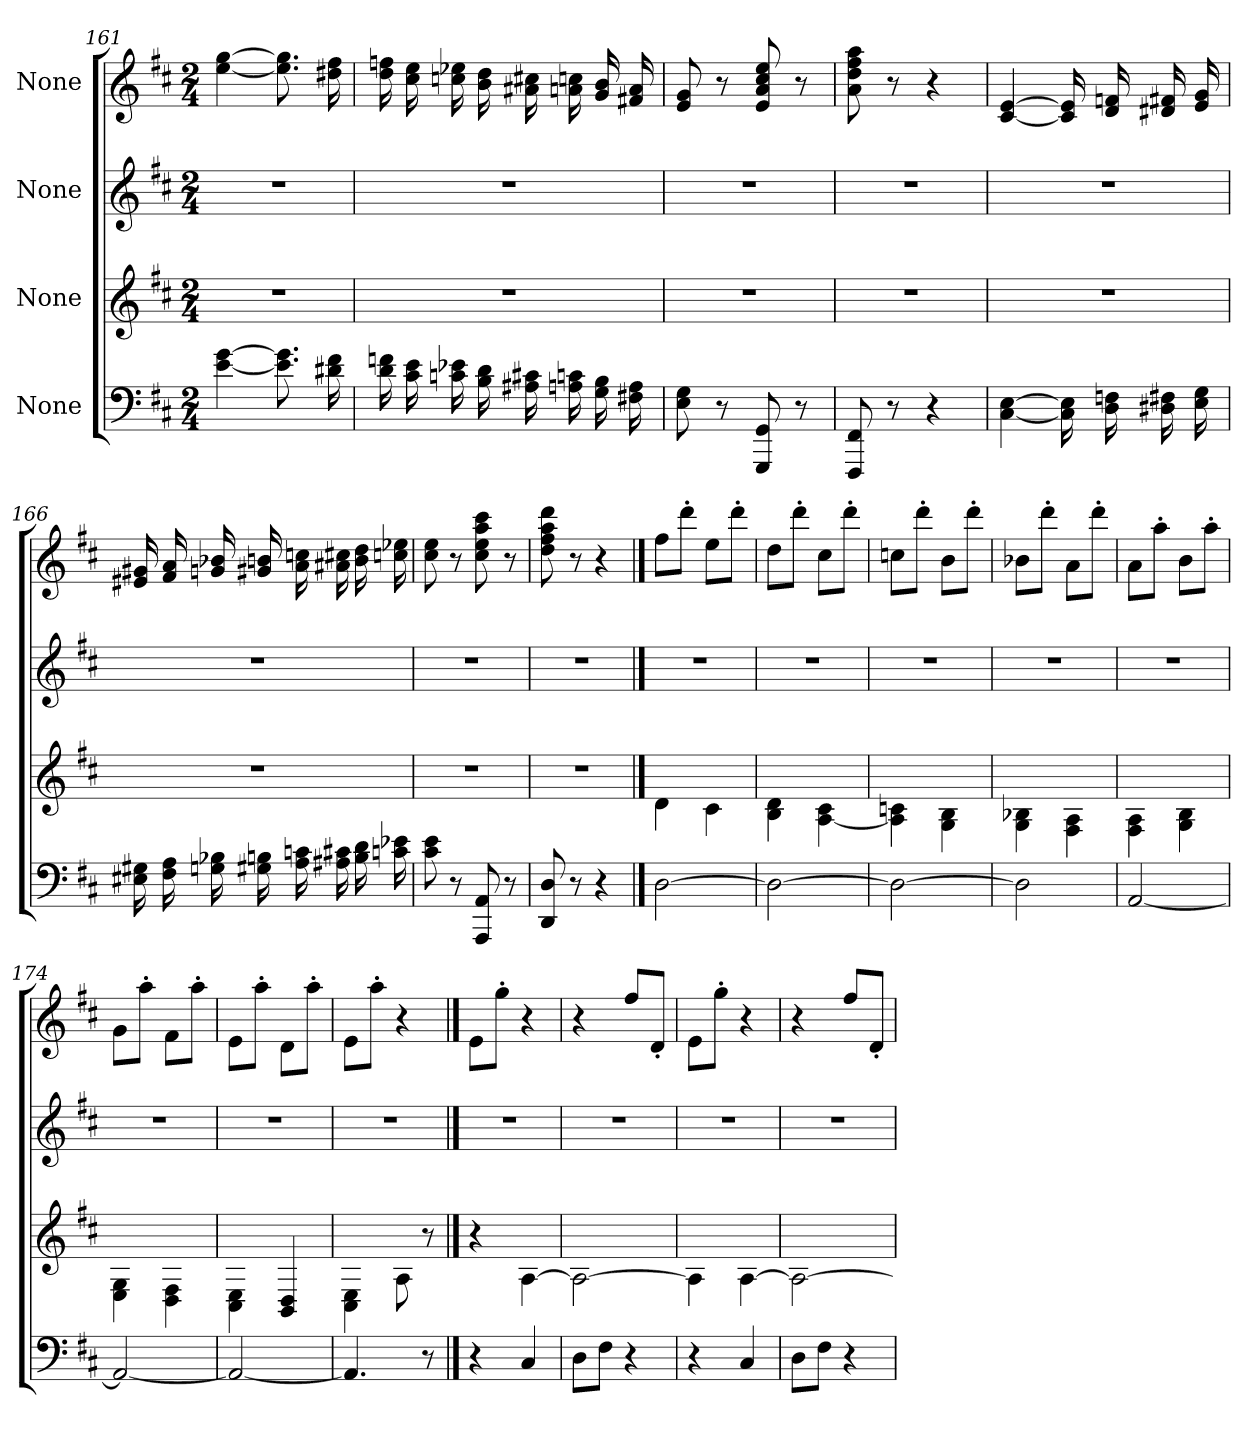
**kern	**kern	**kern	**kern
*part4	*part3	*part2	*part1
*staff4	*staff3	*staff2	*staff1
*I"None	*I"None	*I"None	*I"None
*clefF4	*clefG2	*clefG2	*clefG2
*k[f#c#]	*k[f#c#]	*k[f#c#]	*k[f#c#]
*M2/4	*M2/4	*M2/4	*M2/4
=161	=161	=161	=161
[4e\ [4g\	2r	2r	[4ee\ [4gg\
8.e\] 8.g\]	.	.	8.ee\] 8.gg\]
16d#X\ 16f#\	.	.	16dd#X\ 16ff#\
=162	=162	=162	=162
16d\ 16fn\	2r	2r	16dd\ 16ffn\
16c#\ 16e\	.	.	16cc#\ 16ee\
16cn\ 16e-X\	.	.	16ccn\ 16ee-X\
16B\ 16d\	.	.	16b\ 16dd\
16A#X\ 16c#X\	.	.	16a#X\ 16cc#X\
16An\ 16cn\	.	.	16an\ 16ccn\
16G\ 16B\	.	.	16g/ 16b/
16F#X\ 16A\	.	.	16f#X/ 16a/
=163	=163	=163	=163
8E\ 8G\	2r	2r	8e/ 8g/
8r	.	.	8r
8GGG/ 8GG/	.	.	8e/ 8a/ 8cc#/ 8ee/
8r	.	.	8r
=164	=164	=164	=164
8FFF#/ 8FF#/	2r	2r	8a\ 8dd\ 8ff#\ 8aa\
8r	.	.	8r
4r	.	.	4r
=165	=165	=165	=165
[4C#\ [4E\	2r	2r	[4c#/ [4e/
16C#\] 16E\]	.	.	16c#/] 16e/]
16D\ 16Fn\	.	.	16d/ 16fn/
16D#X\ 16F#X\	.	.	16d#X/ 16f#X/
16E\ 16G\	.	.	16e/ 16g/
=166	=166	=166	=166
16E#X\ 16G#X\	2r	2r	16e#X/ 16g#X/
16F#\ 16A\	.	.	16f#/ 16a/
16Gn\ 16B-X\	.	.	16gn/ 16b-X/
16G#X\ 16Bn\	.	.	16g#X/ 16bn/
16A\ 16cn\	.	.	16a\ 16ccn\
16A#X\ 16c#X\	.	.	16a#X\ 16cc#X\
16B\ 16d\	.	.	16b\ 16dd\
16cn\ 16e-X\	.	.	16ccn\ 16ee-X\
=167	=167	=167	=167
8c#\ 8e\	2r	2r	8cc#\ 8ee\
8r	.	.	8r
8AAA/ 8AA/	.	.	8cc#\ 8ee\ 8aa\ 8ccc#\
8r	.	.	8r
=168	=168	=168	=168
8DD/ 8D/	2r	2r	8dd\ 8ff#\ 8aa\ 8ddd\
8r	.	.	8r
4r	.	.	4r
==169	==169	==169	==169
[2D\	4d\	2r	8ff#\L
.	.	.	8ddd'\J
.	4c#\	.	8ee\L
.	.	.	8ddd'\J
=170	=170	=170	=170
2D\_	4B\ 4d\	2r	8dd\L
.	.	.	8ddd'\J
.	[4A\ 4c#\	.	8cc#\L
.	.	.	8ddd'\J
=171	=171	=171	=171
2D\_	4A\] 4cn\	2r	8ccn\L
.	.	.	8ddd'\J
.	4G\ 4B\	.	8b\L
.	.	.	8ddd'\J
=172	=172	=172	=172
2D\]	4G\ 4B-X\	2r	8b-X\L
.	.	.	8ddd'\J
.	4F#\ 4A\	.	8a\L
.	.	.	8ddd'\J
=173	=173	=173	=173
[2AA/	4F#\ 4A\	2r	8a\L
.	.	.	8aa'\J
.	4G\ 4B\	.	8b\L
.	.	.	8aa'\J
=174	=174	=174	=174
2AA/_	4E\ 4G\	2r	8g\L
.	.	.	8aa'\J
.	4D\ 4F#\	.	8f#\L
.	.	.	8aa'\J
=175	=175	=175	=175
2AA/_	4C#\ 4E\	2r	8e\L
.	.	.	8aa'\J
.	4BB/ 4D/	.	8d\L
.	.	.	8aa'\J
=176	=176	=176	=176
4.AA/]	4C#\ 4E\	2r	8e\L
.	.	.	8aa'\J
.	8A\	.	4r
8r	8r	.	.
==177	==177	==177	==177
4r	4r	2r	8e\L
.	.	.	8gg'\J
4C#/	[4A\	.	4r
=178	=178	=178	=178
8D\L	2A\_	2r	4r
8F#\J	.	.	.
4r	.	.	8ff#/L
.	.	.	8d'/J
=179	=179	=179	=179
4r	4A\]	2r	8e\L
.	.	.	8gg'\J
4C#/	[4A\	.	4r
=180	=180	=180	=180
8D\L	2A\_	2r	4r
8F#\J	.	.	.
4r	.	.	8ff#/L
.	.	.	8d'/J
=	=	=	=
*-	*-	*-	*-
